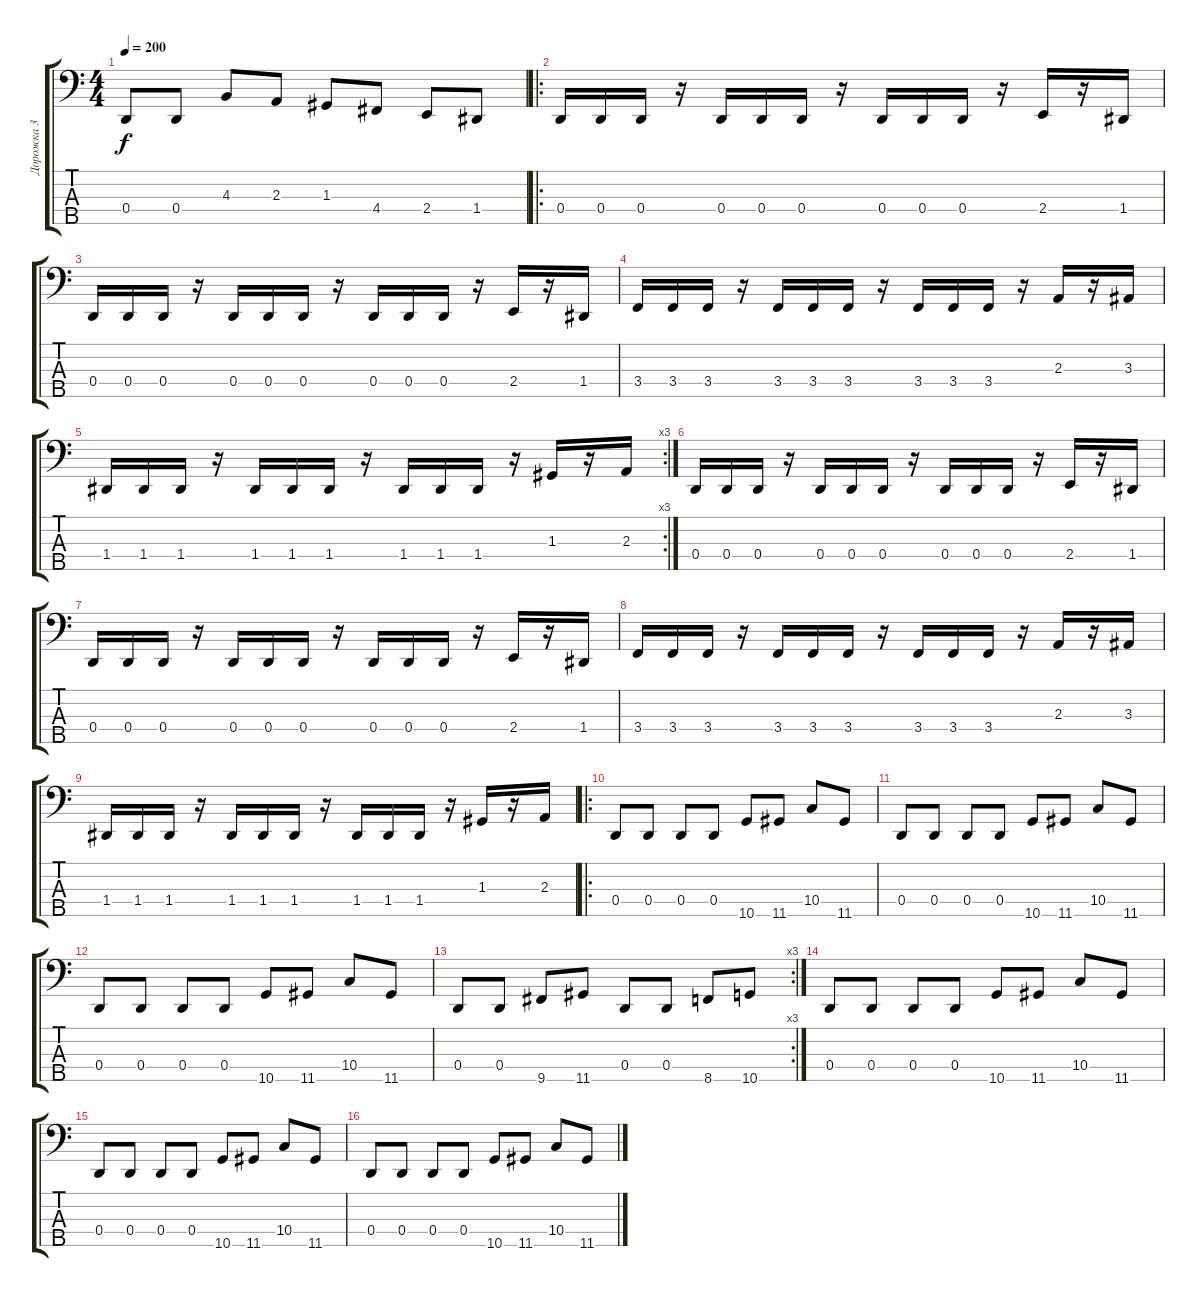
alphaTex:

\track ("Дорожка 3" "Дорожка 3") {instrument electricbasspick}
\staff {score tabs}
\tuning (F2 C2 G1 D1 A0) {hide}
\ts (4 4)
\tempo 200
\clef f4
\ks c
0.4.8{dy f} 0.4.8 4.3.8 2.3.8 1.3.8 4.4.8 2.4.8 1.4.8 |
\ro
0.4.16 0.4.16 0.4.16 r.16 0.4.16 0.4.16 0.4.16 r.16 0.4.16 0.4.16 0.4.16 r.16 2.4.16 r.16 1.4.16 |
0.4.16 0.4.16 0.4.16 r.16 0.4.16 0.4.16 0.4.16 r.16 0.4.16 0.4.16 0.4.16 r.16 2.4.16 r.16 1.4.16 |
3.4.16 3.4.16 3.4.16 r.16 3.4.16 3.4.16 3.4.16 r.16 3.4.16 3.4.16 3.4.16 r.16 2.3.16 r.16 3.3.16 |
\rc 3
1.4.16 1.4.16 1.4.16 r.16 1.4.16 1.4.16 1.4.16 r.16 1.4.16 1.4.16 1.4.16 r.16 1.3.16 r.16 2.3.16 |
0.4.16 0.4.16 0.4.16 r.16 0.4.16 0.4.16 0.4.16 r.16 0.4.16 0.4.16 0.4.16 r.16 2.4.16 r.16 1.4.16 |
0.4.16 0.4.16 0.4.16 r.16 0.4.16 0.4.16 0.4.16 r.16 0.4.16 0.4.16 0.4.16 r.16 2.4.16 r.16 1.4.16 |
3.4.16 3.4.16 3.4.16 r.16 3.4.16 3.4.16 3.4.16 r.16 3.4.16 3.4.16 3.4.16 r.16 2.3.16 r.16 3.3.16 |
1.4.16 1.4.16 1.4.16 r.16 1.4.16 1.4.16 1.4.16 r.16 1.4.16 1.4.16 1.4.16 r.16 1.3.16 r.16 2.3.16 |
\ro
0.4.8 0.4.8 0.4.8 0.4.8 10.5.8 11.5.8 10.4.8 11.5.8 |
0.4.8 0.4.8 0.4.8 0.4.8 10.5.8 11.5.8 10.4.8 11.5.8 |
0.4.8 0.4.8 0.4.8 0.4.8 10.5.8 11.5.8 10.4.8 11.5.8 |
\rc 3
0.4.8 0.4.8 9.5.8 11.5.8 0.4.8 0.4.8 8.5.8 10.5.8 |
0.4.8 0.4.8 0.4.8 0.4.8 10.5.8 11.5.8 10.4.8 11.5.8 |
0.4.8 0.4.8 0.4.8 0.4.8 10.5.8 11.5.8 10.4.8 11.5.8 |
0.4.8 0.4.8 0.4.8 0.4.8 10.5.8 11.5.8 10.4.8 11.5.8
